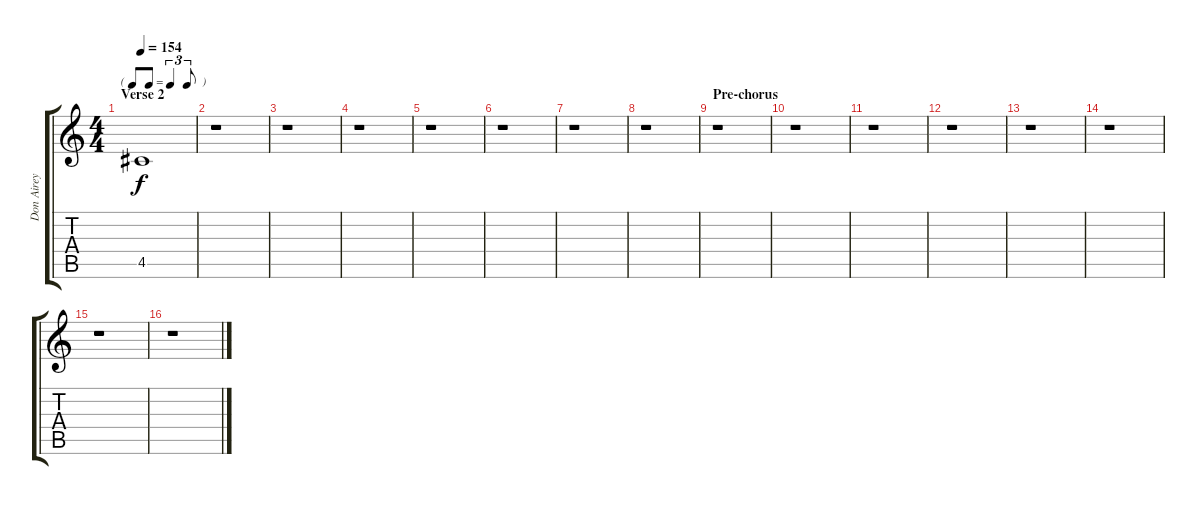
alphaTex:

\track ("Don Airey (Keys)" "Don Airey ") {instrument pad3polysynth}
\staff {score tabs}
\tuning (E5 B4 G4 D4 A3 E3) {hide}
\ts (4 4)
\tf triplet8th
\section ("" "Verse 2")
\tempo 154
\clef g2
\ks c
4.5{t}.1{dy f} |
r.1 |
r.1 |
r.1 |
r.1 |
r.1 |
r.1 |
r.1 |
\section ("" "Pre-chorus")
r.1 |
r.1 |
r.1 |
r.1 |
r.1 |
r.1 |
r.1 |
r.1
